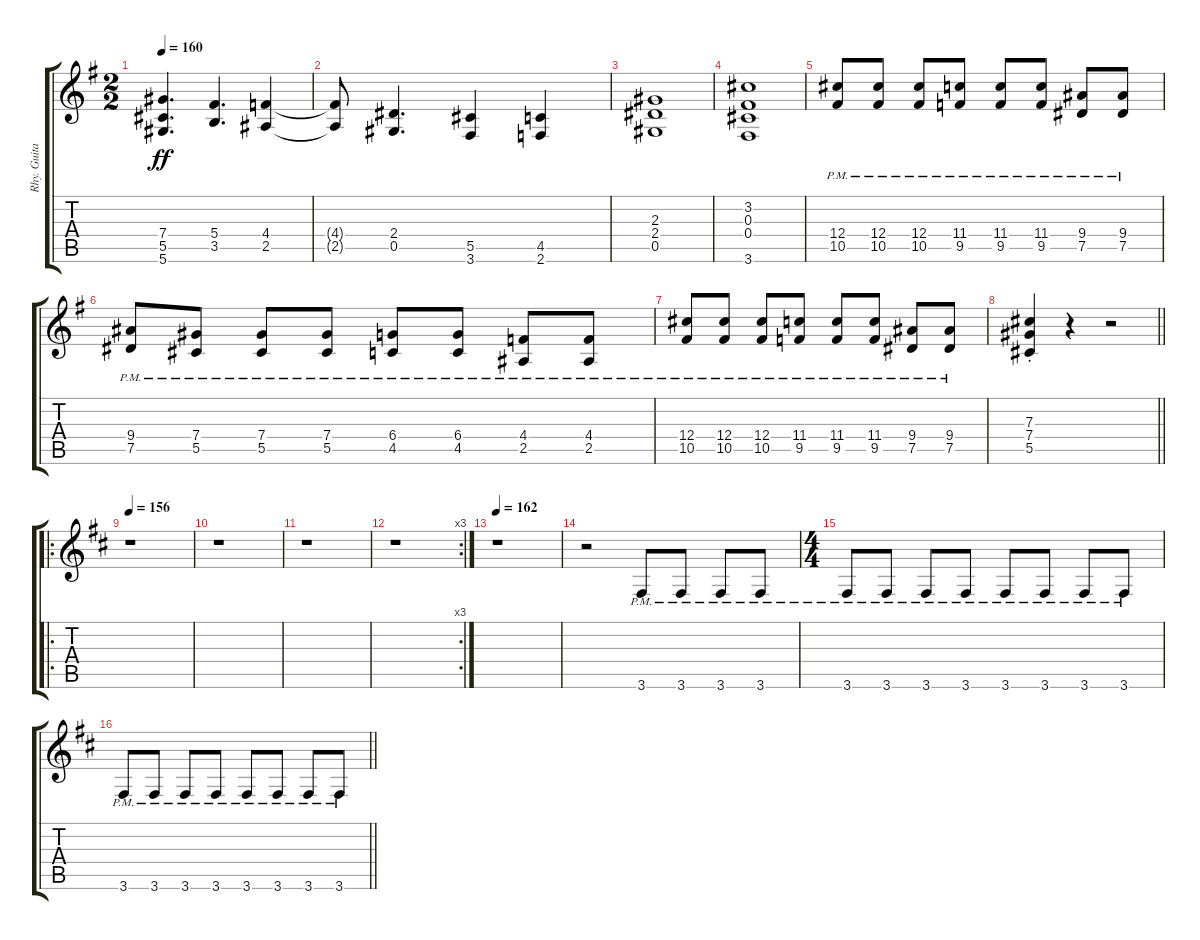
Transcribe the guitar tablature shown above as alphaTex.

\track ("Rhy. Guitar" "Rhy. Guita") {instrument distortionguitar}
\staff {score tabs}
\tuning (Eb4 Bb3 Gb3 Db3 Ab2 Eb2) {hide}
\ts (2 2)
\tempo 160
\clef g2
\ks g
(7.4 5.5 5.6).4{d dy ff} (5.4 3.5).4{d} (4.4 2.5).4 |
(4.4{t} 2.5{t}).8 (2.4 0.5).4{d} (5.5 3.6).4 (4.5 2.6).4 |
(2.3 2.4 0.5).1 |
(3.2 0.3 0.4 3.6).1 |
(12.4{pm} 10.5{pm}).8 (12.4{pm} 10.5{pm}).8 (12.4{pm} 10.5{pm}).8 (11.4{pm} 9.5{pm}).8 (11.4{pm} 9.5{pm}).8 (11.4{pm} 9.5{pm}).8 (9.4{pm} 7.5{pm}).8 (9.4{pm} 7.5{pm}).8 |
(9.4{pm} 7.5{pm}).8 (7.4{pm} 5.5{pm}).8 (7.4{pm} 5.5{pm}).8 (7.4{pm} 5.5{pm}).8 (6.4{pm} 4.5{pm}).8 (6.4{pm} 4.5{pm}).8 (4.4{pm} 2.5{pm}).8 (4.4{pm} 2.5{pm}).8 |
(12.4{pm} 10.5{pm}).8 (12.4{pm} 10.5{pm}).8 (12.4{pm} 10.5{pm}).8 (11.4{pm} 9.5{pm}).8 (11.4{pm} 9.5{pm}).8 (11.4{pm} 9.5{pm}).8 (9.4{pm} 7.5{pm}).8 (9.4{pm} 7.5{pm}).8 |
\barLineRight lightlight
(7.3{st} 7.4{st} 5.5{st}).4 r.4 r.2 |
\ro
\tempo 156
\ks d
r.1 |
r.1 |
r.1 |
\rc 3
r.1 |
\tempo 162
r.1 |
r.2 3.6{pm}.8 3.6{pm}.8 3.6{pm}.8 3.6{pm}.8 |
\ts (4 4)
3.6{pm}.8 3.6{pm}.8 3.6{pm}.8 3.6{pm}.8 3.6{pm}.8 3.6{pm}.8 3.6{pm}.8 3.6{pm}.8 |
\barLineRight lightlight
3.6{pm}.8 3.6{pm}.8 3.6{pm}.8 3.6{pm}.8 3.6{pm}.8 3.6{pm}.8 3.6{pm}.8 3.6{pm}.8
